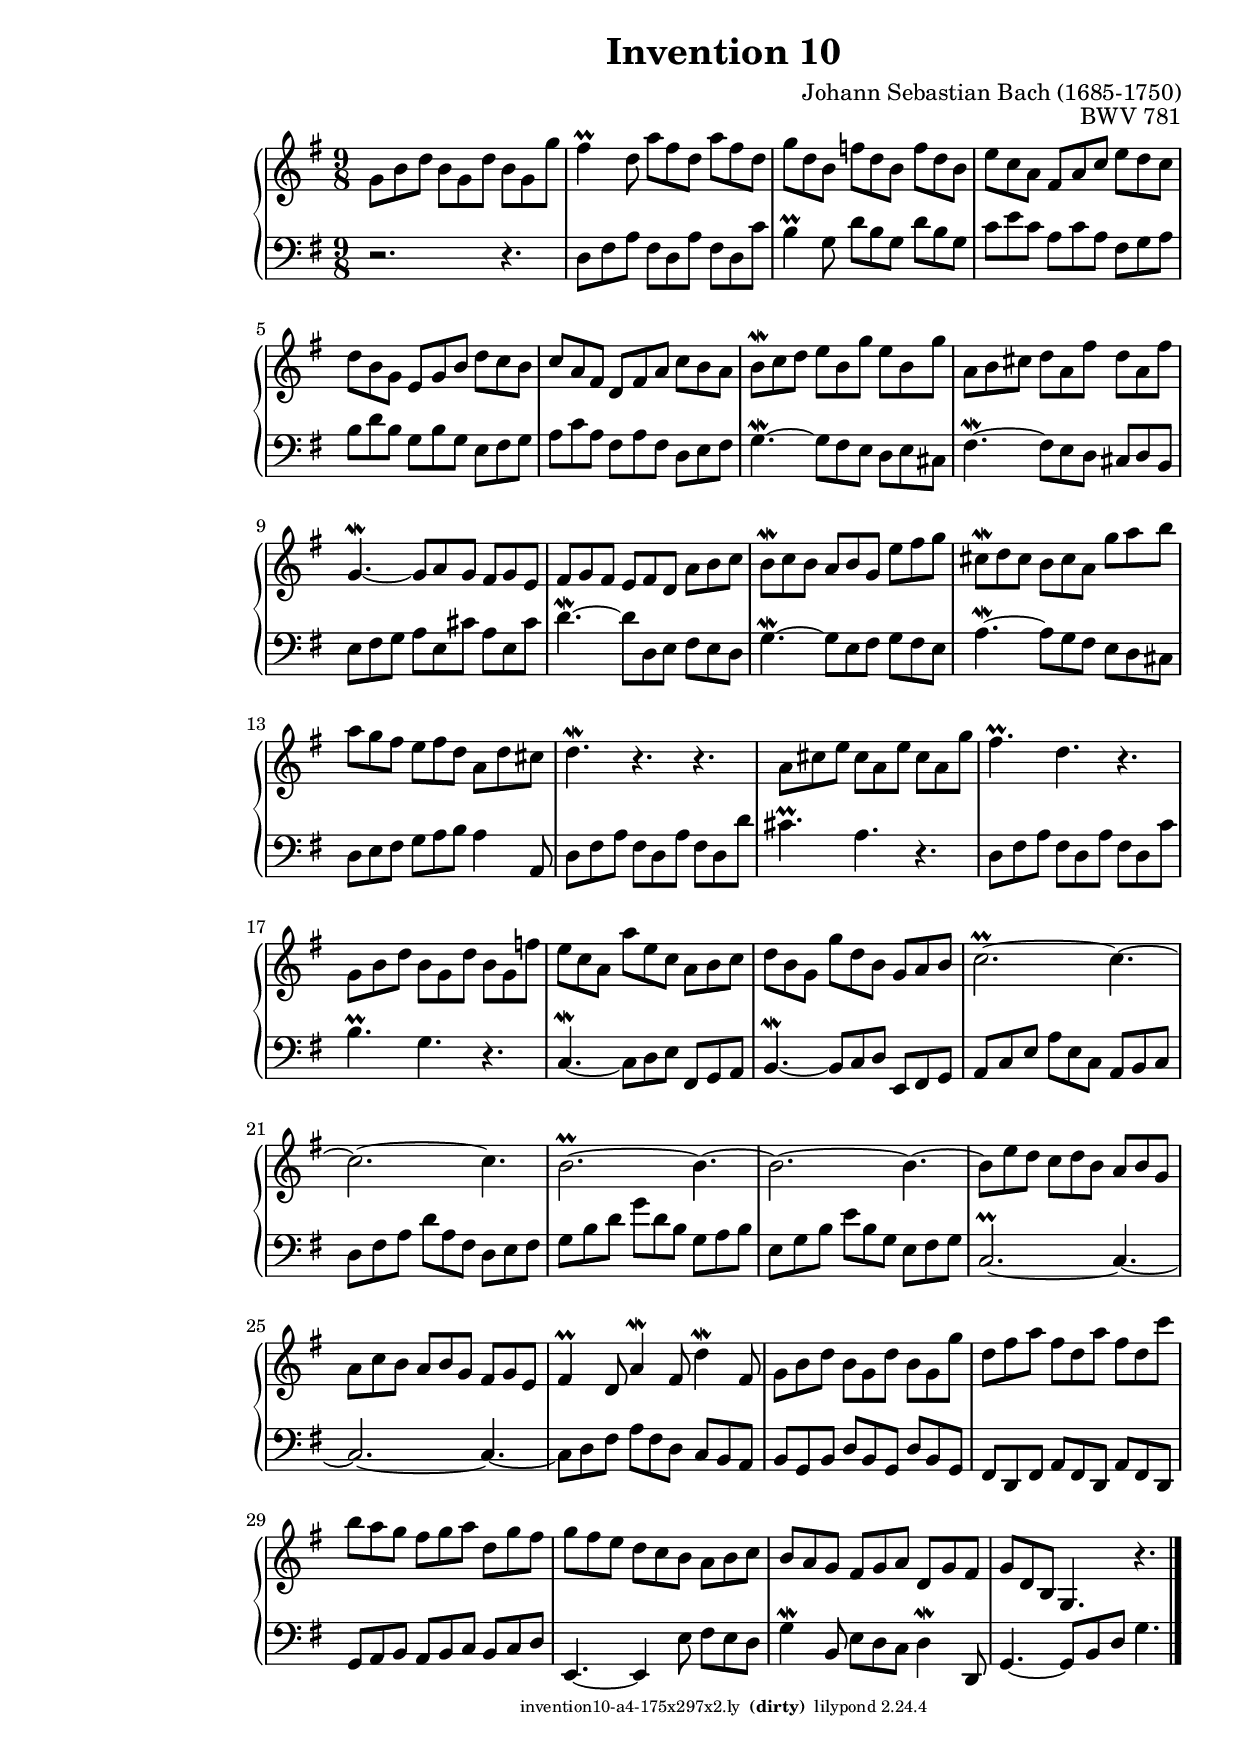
\include "../../include/general.ily"
\include "../../include/a4-175x297.ily"

\header {
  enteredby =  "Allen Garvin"
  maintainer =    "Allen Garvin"
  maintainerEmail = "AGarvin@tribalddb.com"
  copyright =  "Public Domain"
  filename =   "bach-invention-10.ly"
  title =   "Invention 10"
  opus =    "BWV 781"
  composer =   "Johann Sebastian Bach (1685-1750)"
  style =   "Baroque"
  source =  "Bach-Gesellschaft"
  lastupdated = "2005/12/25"

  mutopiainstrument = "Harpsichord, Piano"
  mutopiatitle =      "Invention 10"
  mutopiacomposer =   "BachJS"
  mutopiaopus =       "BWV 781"
 
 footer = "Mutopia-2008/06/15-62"
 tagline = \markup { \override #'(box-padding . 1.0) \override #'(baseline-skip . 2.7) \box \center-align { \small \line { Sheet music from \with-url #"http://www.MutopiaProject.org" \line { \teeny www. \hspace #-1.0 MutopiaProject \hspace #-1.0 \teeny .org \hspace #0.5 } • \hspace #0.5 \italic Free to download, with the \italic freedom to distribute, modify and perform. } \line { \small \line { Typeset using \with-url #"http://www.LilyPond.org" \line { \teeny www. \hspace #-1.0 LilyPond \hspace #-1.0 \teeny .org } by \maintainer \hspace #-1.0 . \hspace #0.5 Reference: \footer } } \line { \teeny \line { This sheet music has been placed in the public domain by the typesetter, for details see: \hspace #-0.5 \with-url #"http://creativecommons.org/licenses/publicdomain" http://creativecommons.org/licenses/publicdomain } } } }
}

\version "2.11.46"

voiceone =  \relative c'' {
  \set Staff.midiInstrument = "harpsichord"
  \key g \major
  \time 9/8
  g8[ b d]  b[ g d']  b[ g g'] |                     % bar 1
  fis4\prall d8  a'[ fis d]  a'[ fis d] |            % bar 2
  g[ d b]  f'[ d b]  f'[ d b] |                      % bar 3
  e[ c a]  fis[ a c]  e[ d c] |                      % bar 4
  d[ b g]  e[ g b]  d[ c b] |                        % bar 5
  c[ a fis]  d[ fis a]  c[ b a] |                    % bar 6
  b[\mordent c d]  e[ b g']  e[ b g'] |              % bar 7
  a,[ b cis]  d[ a fis']  d[ a fis'] |               % bar 8
  g,4.\mordent ~  g8[ a g]  fis[ g e] |              % bar 9
  fis[ g fis]  e[ fis d]  a'[ b c] |                 % bar 10
  b[\mordent c b]  a[ b g]  e'[ fis g] |             % bar 11
  cis,[\mordent d cis]  b[ cis a]  g'[ a b] |        % bar 12
  a[ g fis]  e[ fis d]  a[ d cis] |                  % bar 13
  d4.\mordent r4. r4. |                              % bar 14
  a8[ cis e]  cis[ a e']  cis[ a g'] |               % bar 15
  fis4.\prall d r |                                  % bar 16
  g,8[ b d]  b[ g d']  b[ g f'] |                    % bar 17
  e[ c a]  a'[ e c]  a[ b c] |                       % bar 18
  d[ b g]  g'[ d b]  g[ a b] |                       % bar 19
  c2.\prall ~ c4. ~|                                 % bar 20
  c2. ~ c4. |                                        % bar 21
  \tieUp b2.\prall ~ b4. ~ |                         % bar 22
  b2. ~ b4. ~ |                                      % bar 23
  b8[ e d]  c[ d b]  a[ b g] |                       % bar 24
  a[ c b]  a[ b g]  fis[ g e] |                      % bar 25
  fis4\prall d8 a'4\mordent fis8 d'4\mordent fis,8 | % bar 26
  g8[ b d]  b[ g d']  b[ g g'] |                     % bar 27
  d[ fis a]  fis[ d a']  fis[ d c'] |                % bar 28
  b[ a g]  fis[ g a]  d,[ g fis] |                   % bar 29
  g[ fis e]  d[ c b]  a[ b c] |                      % bar 30
  b[ a g]  fis[ g a]  d,[ g fis] |                   % bar 31
  g[ d b] g4. r \bar "|."                            % bar 32
}


voicetwo =  \relative c {
  \set Staff.midiInstrument = "harpsichord"
  \key g \major
  \time 9/8
  \clef "bass"
  r2. r4. |                   % bar 1
  d8[ fis a]  fis[ d a']  fis[ d c'] |               % bar 2
  b4\prall g8  d'[ b g]  d'[ b g] |                  % bar 3
  c[ e c]  a[ c a]  fis[ g a] |                      % bar 4
  b[ d b]  g[ b g]  e[ fis g] |                      % bar 5
  a[ c a]  fis[ a fis]  d[ e fis] |                  % bar 6
  g4.\mordent ~  g8[ fis e]  d[ e cis] |             % bar 7
  fis4.\mordent ~  fis8[ e d]  cis[ d b] |           % bar 8
  e[ fis g]  a[ e cis']  a[ e cis'] |                % bar 9
  d4.\mordent ~  d8[ d, e]  fis[ e d] |              % bar 10
  g4.\mordent ~  g8[ e fis]  g[ fis e] |             % bar 11
  a4.\mordent ~  a8[ g fis]  e[ d cis] |             % bar 12
  d[ e fis]  g[ a b] a4 a,8 |                        % bar 13
  d[ fis a]  fis[ d a']  fis[ d d'] |                % bar 14
  cis4.\prall a r |                                  % bar 15
  d,8[ fis a]  fis[ d a']  fis[ d c'] |              % bar 16
  b4.\prall g r |                                    % bar 17
  c,\mordent ~  c8[ d e]  fis,[ g a] |               % bar 18
  b4.\mordent ~  b8[ c d]  e,[ fis g] |              % bar 19
  a[ c e]  a[ e c]  a[ b c] |                        % bar 20
  d[ fis a]  d[ a fis]  d[ e fis] |                  % bar 21
  g[ b d]  g[ d b]  g[ a b] |                        % bar 22
  e,[ g b]  e[ b g]  e[ fis g] |                     % bar 23
  c,2.\prall ~ c4. ~ |                               % bar 24
  c2. ~ c4. ~ |                                      % bar 25
  c8[ d fis]  a[ fis d]  c[ b a] |                   % bar 26
  b[ g b]  d[ b g]  d'[ b g] |                       % bar 27
  fis[ d fis]  a[ fis d]  a'[ fis d] |               % bar 28
  g[ a b]  a[ b c]  b[ c d] |                        % bar 29
  e,4. ~ e4 e'8  fis[ e d] |                         % bar 30
  g4\mordent b,8  e[ d c] d4\mordent d,8 |           % bar 31
  g4. ~  g8[ b d] g4.  \bar "|."                     % bar 32
}

\score {
   \context GrandStaff <<
    \context Staff = "one" <<
      \voiceone
    >>
    \context Staff = "two" <<
      \voicetwo
    >>
  >>

  \layout{ indent=0 }
  
  \midi {
    \context {
      \Score
      tempoWholesPerMinute = #(ly:make-moment 172 4)
      }
    }


}

%{
changes by Urs Metzger, 2005/12/25
version 1.6.10 => 2.6.4
voiceone, bar 8: e[ b g'] => d[ a fis']
voiceone, bar 28: c => c'
voiceone, bar 29: d => d,
midiInstrument none = "harpsichord"
midi tempo 4 = 160 => 4 => 172
%}


